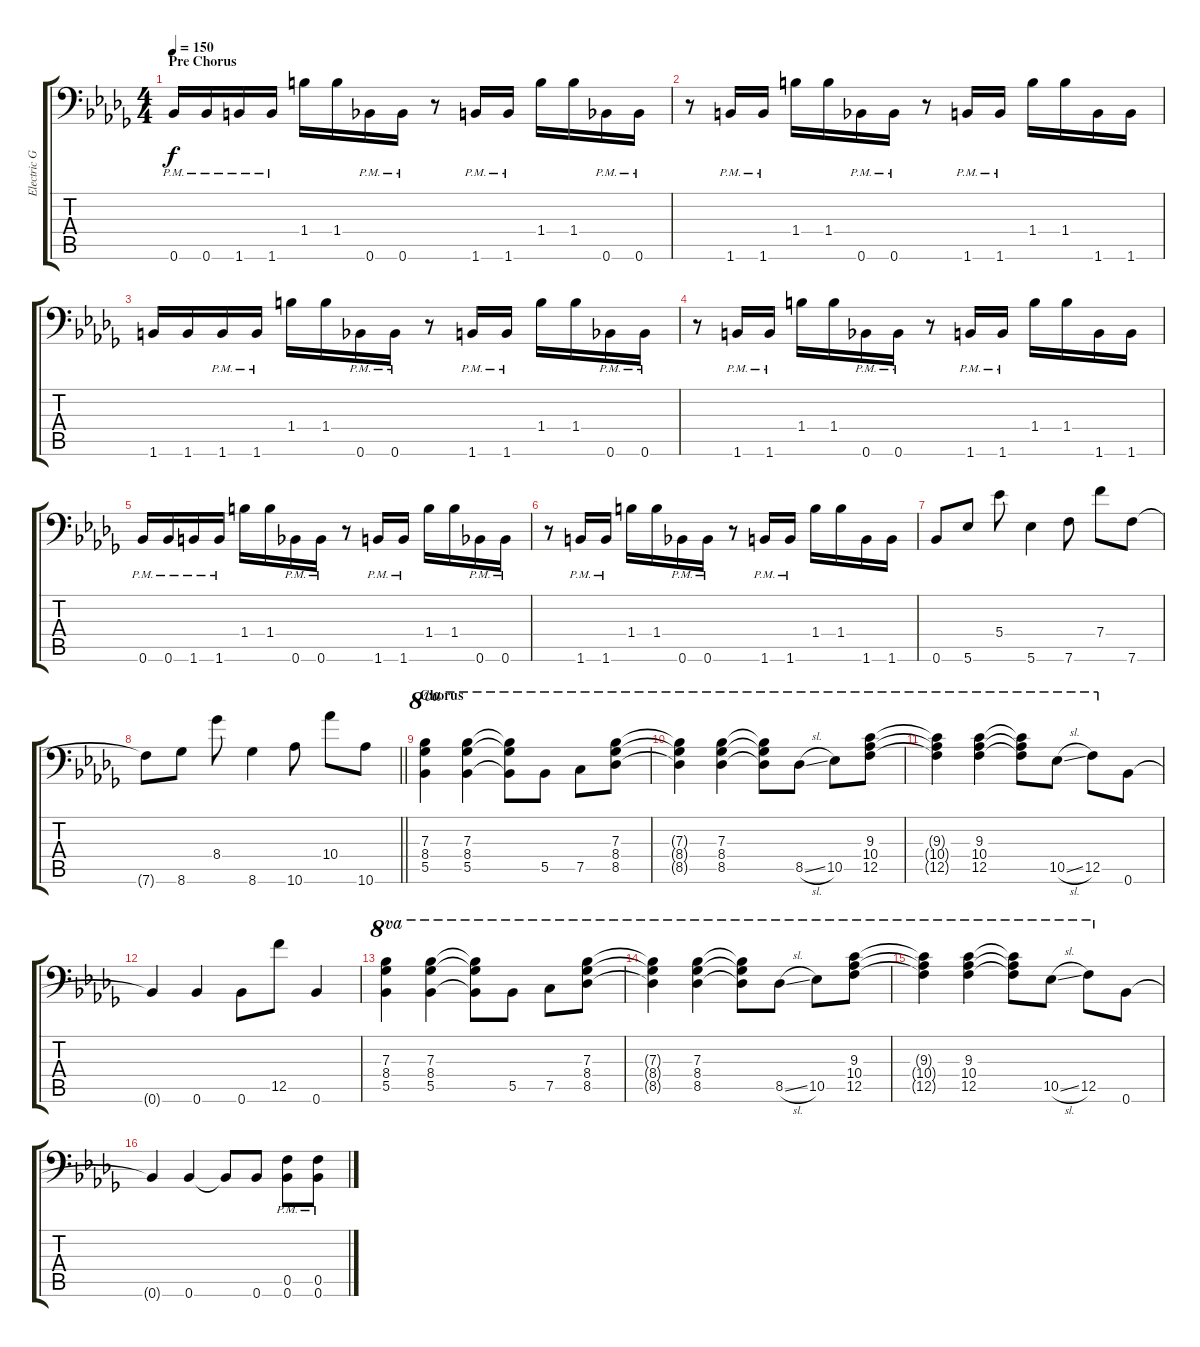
\track ("Electric Guitar 1" "Electric G") {instrument distortionguitar}
\staff {score tabs}
\tuning (C4 G3 Eb3 Bb2 F2 Bb1) {hide}
\ts (4 4)
\section ("" "Pre Chorus")
\tempo 150
\clef f4
\ks bbminor
0.6{pm}.16{dy f} 0.6{pm}.16 1.6{pm}.16 1.6{pm}.16 1.4.16 1.4.16 0.6{pm}.16 0.6{pm}.16 r.8 1.6{pm}.16 1.6{pm}.16 1.4.16 1.4.16 0.6{pm}.16 0.6{pm}.16 |
r.8 1.6{pm}.16 1.6{pm}.16 1.4.16 1.4.16 0.6{pm}.16 0.6{pm}.16 r.8 1.6{pm}.16 1.6{pm}.16 1.4.16 1.4.16 1.6.16 1.6.16 |
1.6.16 1.6.16 1.6{pm}.16 1.6{pm}.16 1.4.16 1.4.16 0.6{pm}.16 0.6{pm}.16 r.8 1.6{pm}.16 1.6{pm}.16 1.4.16 1.4.16 0.6{pm}.16 0.6{pm}.16 |
r.8 1.6{pm}.16 1.6{pm}.16 1.4.16 1.4.16 0.6{pm}.16 0.6{pm}.16 r.8 1.6{pm}.16 1.6{pm}.16 1.4.16 1.4.16 1.6.16 1.6.16 |
0.6{pm}.16 0.6{pm}.16 1.6{pm}.16 1.6{pm}.16 1.4.16 1.4.16 0.6{pm}.16 0.6{pm}.16 r.8 1.6{pm}.16 1.6{pm}.16 1.4.16 1.4.16 0.6{pm}.16 0.6{pm}.16 |
r.8 1.6{pm}.16 1.6{pm}.16 1.4.16 1.4.16 0.6{pm}.16 0.6{pm}.16 r.8 1.6{pm}.16 1.6{pm}.16 1.4.16 1.4.16 1.6.16 1.6.16 |
0.6.8 5.6.8 5.4.8 5.6.4 7.6.8 7.4.8 7.6.8 |
\barLineRight lightlight
7.6{t}.8 8.6.8 8.4.8 8.6.4 10.6.8 10.4.8 10.6.8 |
\section ("" "Chorus")
(7.3 8.4 5.5).4{ot 8va} (7.3 8.4 5.5).4{ot 8va} (7.3{t} 8.4{t} 5.5{t}).8{ot 8va} 5.5.8{ot 8va} 7.5.8{ot 8va} (7.3 8.4 8.5).8{ot 8va} |
(7.3{t} 8.4{t} 8.5{t}).4{ot 8va} (7.3 8.4 8.5).4{ot 8va} (7.3{t} 8.4{t} 8.5{t}).8{ot 8va} 8.5{sl}.8{ot 8va} 10.5.8{ot 8va} (9.3 10.4 12.5).8{ot 8va} |
(9.3{t} 10.4{t} 12.5{t}).4{ot 8va} (9.3 10.4 12.5).4{ot 8va} (9.3{t} 10.4{t} 12.5{t}).8{ot 8va} 10.5{sl}.8{ot 8va} 12.5.8{ot 8va} 0.6.8 |
0.6{t}.4 0.6.4 0.6.8 12.5.8 0.6.4 |
(7.3 8.4 5.5).4{ot 8va} (7.3 8.4 5.5).4{ot 8va} (7.3{t} 8.4{t} 5.5{t}).8{ot 8va} 5.5.8{ot 8va} 7.5.8{ot 8va} (7.3 8.4 8.5).8{ot 8va} |
(7.3{t} 8.4{t} 8.5{t}).4{ot 8va} (7.3 8.4 8.5).4{ot 8va} (7.3{t} 8.4{t} 8.5{t}).8{ot 8va} 8.5{sl}.8{ot 8va} 10.5.8{ot 8va} (9.3 10.4 12.5).8{ot 8va} |
(9.3{t} 10.4{t} 12.5{t}).4{ot 8va} (9.3 10.4 12.5).4{ot 8va} (9.3{t} 10.4{t} 12.5{t}).8{ot 8va} 10.5{sl}.8{ot 8va} 12.5.8{ot 8va} 0.6.8 |
0.6{t}.4 0.6.4 0.6{t}.8 0.6.8 (0.5{pm} 0.6{pm}).8 (0.5{pm} 0.6{pm}).8
